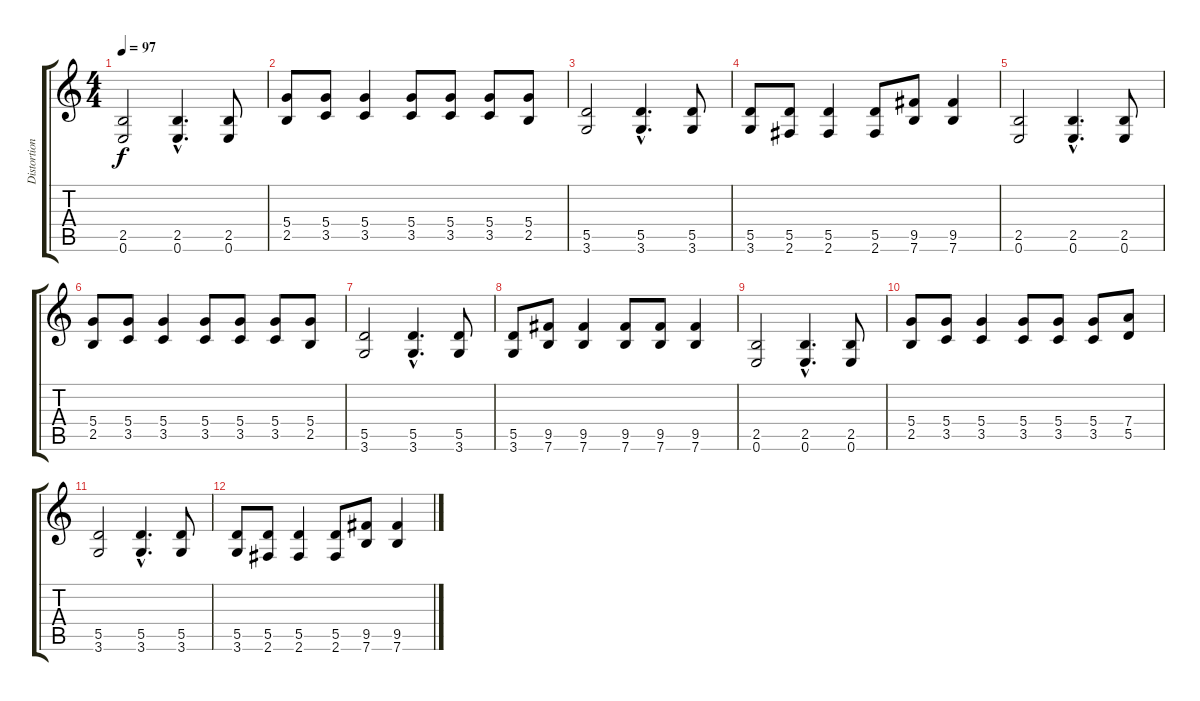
\track ("Distortion Nr.2" "Distortion") {instrument distortionguitar}
\staff {score tabs}
\tuning (E4 B3 G3 D3 A2 E2) {hide}
\ts (4 4)
\tempo 97
\clef g2
\ks c
(2.5 0.6).2{dy f} (2.5{hac} 0.6{hac}).4{d} (2.5 0.6).8 |
(5.4 2.5).8 (5.4 3.5).8 (5.4 3.5).4 (5.4 3.5).8 (5.4 3.5).8 (5.4 3.5).8 (5.4 2.5).8 |
(5.5 3.6).2 (5.5{hac} 3.6{hac}).4{d} (5.5 3.6).8 |
(5.5 3.6).8 (5.5 2.6).8 (5.5 2.6).4 (5.5 2.6).8 (9.5 7.6).8 (9.5 7.6).4 |
(2.5 0.6).2 (2.5{hac} 0.6{hac}).4{d} (2.5 0.6).8 |
(5.4 2.5).8 (5.4 3.5).8 (5.4 3.5).4 (5.4 3.5).8 (5.4 3.5).8 (5.4 3.5).8 (5.4 2.5).8 |
(5.5 3.6).2 (5.5{hac} 3.6{hac}).4{d} (5.5 3.6).8 |
(5.5 3.6).8 (9.5 7.6).8 (9.5 7.6).4 (9.5 7.6).8 (9.5 7.6).8 (9.5 7.6).4 |
(2.5 0.6).2 (2.5{hac} 0.6{hac}).4{d} (2.5 0.6).8 |
(5.4 2.5).8 (5.4 3.5).8 (5.4 3.5).4 (5.4 3.5).8 (5.4 3.5).8 (5.4 3.5).8 (7.4 5.5).8 |
(5.5 3.6).2 (5.5{hac} 3.6{hac}).4{d} (5.5 3.6).8 |
(5.5 3.6).8 (5.5 2.6).8 (5.5 2.6).4 (5.5 2.6).8 (9.5 7.6).8 (9.5 7.6).4
